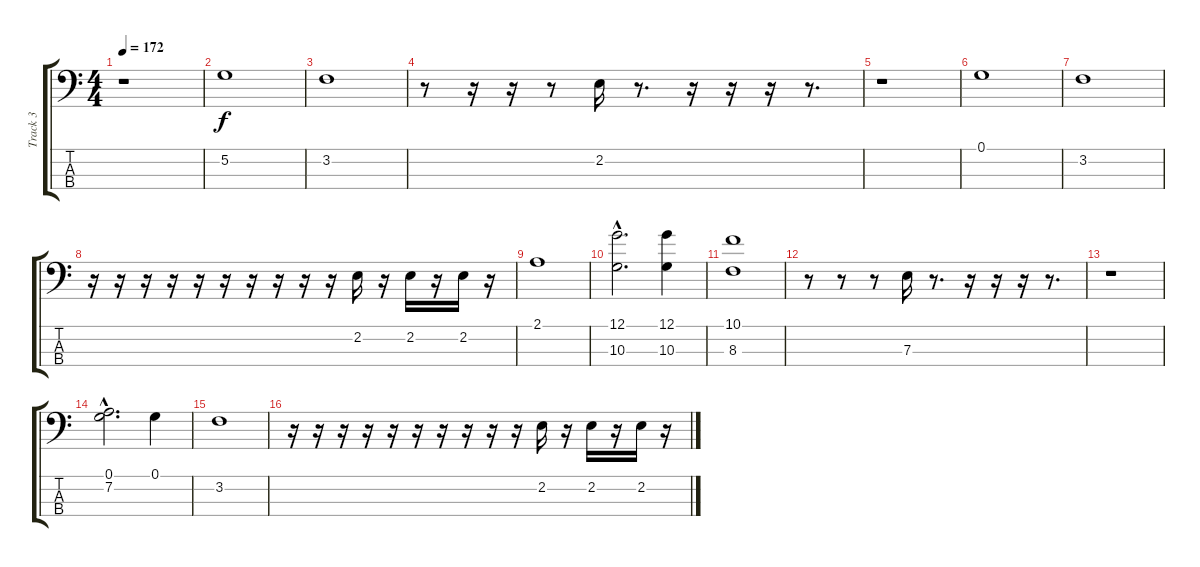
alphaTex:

\track ("Track 3" "Track 3") {instrument electricbassfinger}
\staff {score tabs}
\tuning (G2 D2 A1 E1) {hide}
\ts (4 4)
\tempo 172
\clef f4
\ks c
r.1{dy f instrument electricbassfinger} |
5.2.1 |
3.2.1 |
r.8 r.16 r.16 r.8 2.2.16 r.8{d} r.16 r.16 r.16 r.8{d} |
r.1 |
0.1.1 |
3.2.1 |
r.16 r.16 r.16 r.16 r.16 r.16 r.16 r.16 r.16 r.16 2.2.16 r.16 2.2.16 r.16 2.2.16 r.16 |
2.1.1 |
(12.1{hac} 10.3{hac}).2{d} (12.1 10.3).4 |
(10.1 8.3).1 |
r.8 r.8 r.8 7.3.16 r.8{d} r.16 r.16 r.16 r.8{d} |
r.1 |
(0.1{hac} 7.2).2{d} 0.1.4 |
3.2.1 |
r.16 r.16 r.16 r.16 r.16 r.16 r.16 r.16 r.16 r.16 2.2.16 r.16 2.2.16 r.16 2.2.16 r.16
